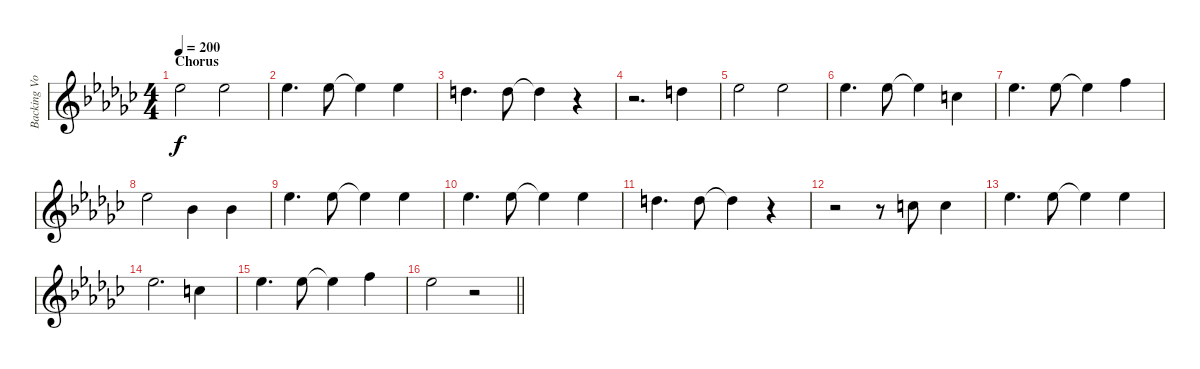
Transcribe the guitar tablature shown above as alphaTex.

\track ("Backing Vocals" "Backing Vo") {instrument distortionguitar}
\staff {score}
\tuning (Eb4 Bb3 Gb3 Db3 Ab2 Eb2) {hide}
\ts (4 4)
\section ("" "Chorus")
\tempo 200
\clef g2
\ks ebminor
0.1.2{dy f} 0.1.2 |
0.1.4{d} 0.1.8 0.1{t}.4 0.1.4 |
4.2.4{d} 4.2.8 4.2{t}.4 r.4 |
r.2{d} 4.2.4 |
0.1.2 0.1.2 |
0.1.4{d} 0.1.8 0.1{t}.4 2.2.4 |
0.1.4{d} 0.1.8 0.1{t}.4 2.1.4 |
0.1.2 0.2.4 0.2.4 |
0.1.4{d} 0.1.8 0.1{t}.4 0.1.4 |
0.1.4{d} 0.1.8 0.1{t}.4 0.1.4 |
4.2.4{d} 4.2.8 4.2{t}.4 r.4 |
r.2 r.8 2.2.8 2.2.4 |
0.1.4{d} 0.1.8 0.1{t}.4 0.1.4 |
0.1.2{d} 2.2.4 |
0.1.4{d} 0.1.8 0.1{t}.4 2.1.4 |
\barLineRight lightlight
0.1.2 r.2
